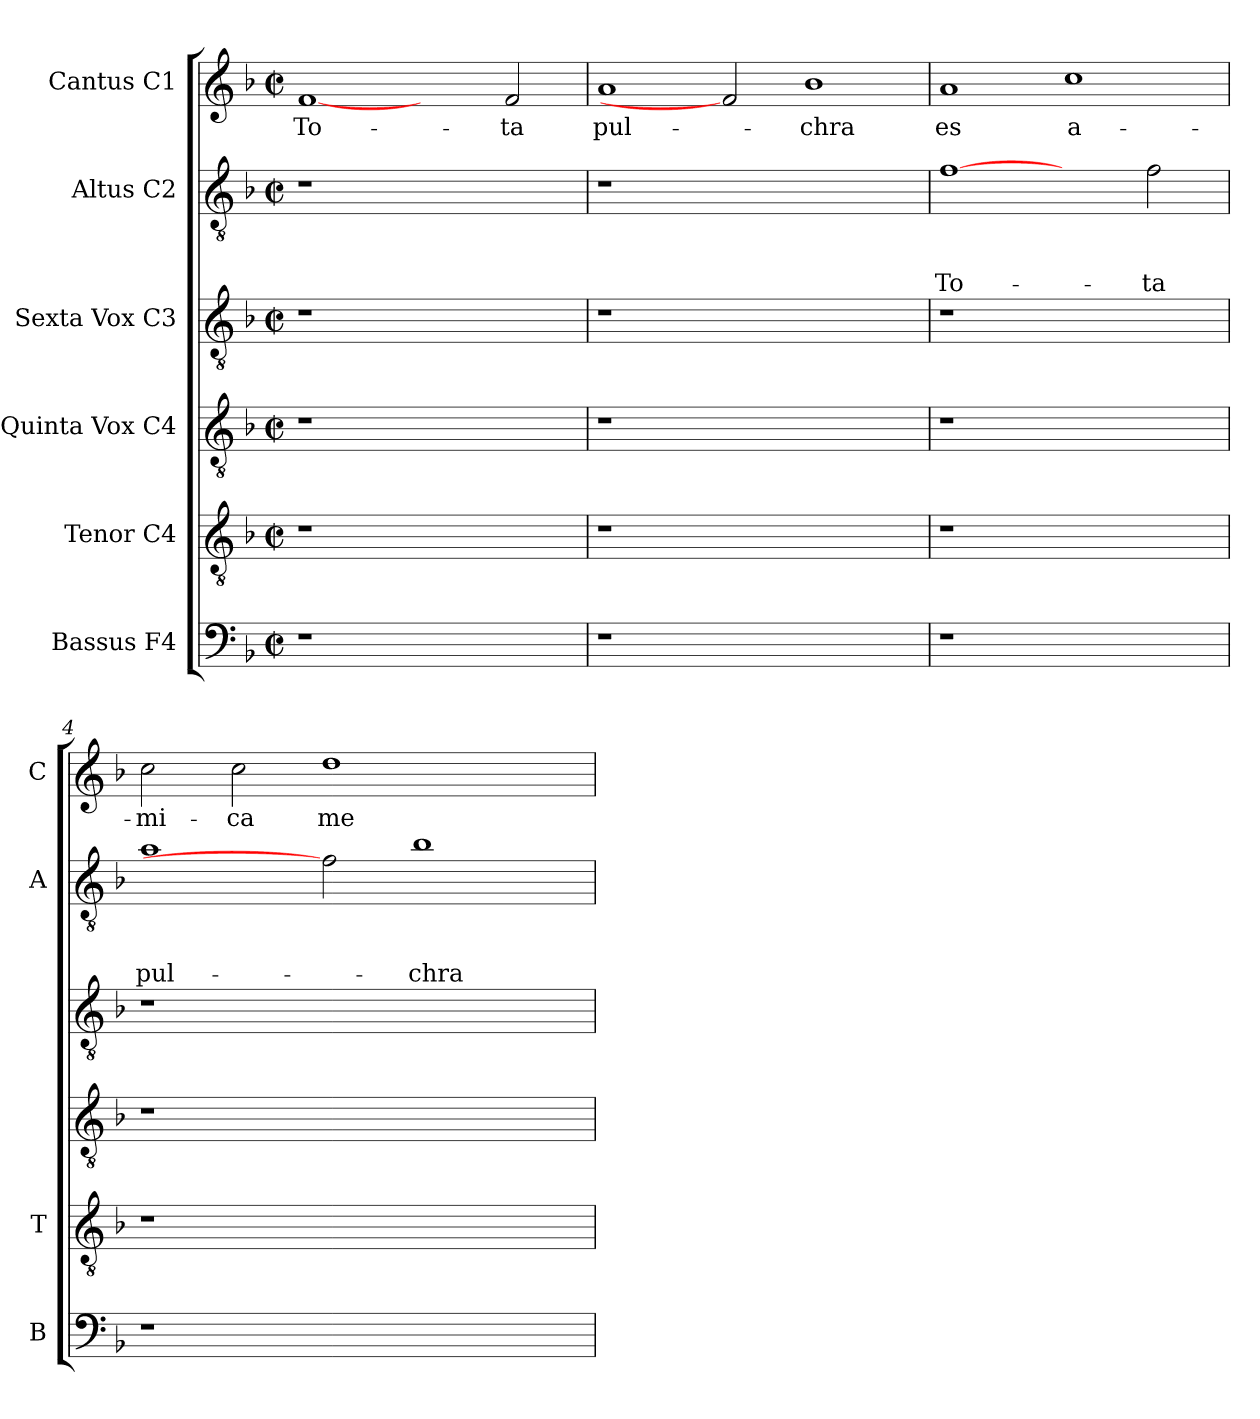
**kern	**kern	**kern	**kern	**kern	**text	**text	**text	**kern	**text
*part6	*part5	*part4	*part3	*part2	*part2	*part2	*part2	*part1	*part1
*staff6	*staff5	*staff4	*staff3	*staff2	*staff2	*staff2	*staff2	*staff1	*staff1
*I"Bassus F4	*I"Tenor C4	*I"Quinta Vox C4	*I"Sexta Vox C3	*I"Altus C2	*	*	*	*I"Cantus C1	*
*I'B	*I'T	*	*	*I'A	*	*	*	*I'C	*
*clefF4	*clefGv2	*clefGv2	*clefGv2	*clefGv2	*	*	*	*clefG2	*
*k[b-]	*k[b-]	*k[b-]	*k[b-]	*k[b-]	*	*	*	*k[b-]	*
*F:	*F:	*F:	*F:	*F:	*	*	*	*F:	*
*M2/2	*M2/2	*M2/2	*M2/2	*M2/2	*	*	*	*M2/2	*
*met(c|)	*met(c|)	*met(c|)	*met(c|)	*met(c|)	*	*	*	*met(c|)	*
=1	=1	=1	=1	=1	=1	=1	=1	=1	=1
!	!	!	!	!	!	!	!	!	!LO:LY:b
1r	1r	1r	1r	1r	.	.	.	[1f	To-
1ryy	1ryy	1ryy	1ryy	1ryy	.	.	.	2ryy	.
!	!	!	!	!	!	!	!	!	!LO:LY:b
.	.	.	.	.	.	.	.	2f/	-ta
=2	=2	=2	=2	=2	=2	=2	=2	=2	=2
!	!	!	!	!	!	!	!	!	!LO:LY:b
1r	1r	1r	1r	1r	.	.	.	1a	pul-
1.ryy	1.ryy	1.ryy	1.ryy	1.ryy	.	.	.	2f]	.
!	!	!	!	!	!	!	!	!	!LO:LY:b
.	.	.	.	.	.	.	.	1b-	-chra
=3	=3	=3	=3	=3	=3	=3	=3	=3	=3
!	!	!	!	!	!	!	!LO:LY:b	!	!LO:LY:b
1r	1r	1r	1r	[1f	.	.	To-	1a	es
!	!	!	!	!	!	!	!	!	!LO:LY:b
1ryy	1ryy	1ryy	1ryy	2ryy	.	.	.	1cc	a-
!	!	!	!	!	!	!	!LO:LY:b	!	!
.	.	.	.	2f\	.	.	-ta	.	.
=4	=4	=4	=4	=4	=4	=4	=4	=4	=4
!	!	!	!	!	!	!	!LO:LY:b	!	!LO:LY:b
1r	1r	1r	1r	1a	.	.	pul-	2cc\	-mi-
!	!	!	!	!	!	!	!	!	!LO:LY:b
.	.	.	.	.	.	.	.	2cc\	-ca
!	!	!	!	!	!	!	!	!	!LO:LY:b
1.ryy	1.ryy	1.ryy	1.ryy	2f]	.	.	.	1dd	me-
!	!	!	!	!	!	!	!LO:LY:b	!	!
.	.	.	.	1b-	.	.	-chra	.	.
.	.	.	.	.	.	.	.	2ryy	.
=	=	=	=	=	=	=	=	=	=
*-	*-	*-	*-	*-	*-	*-	*-	*-	*-
